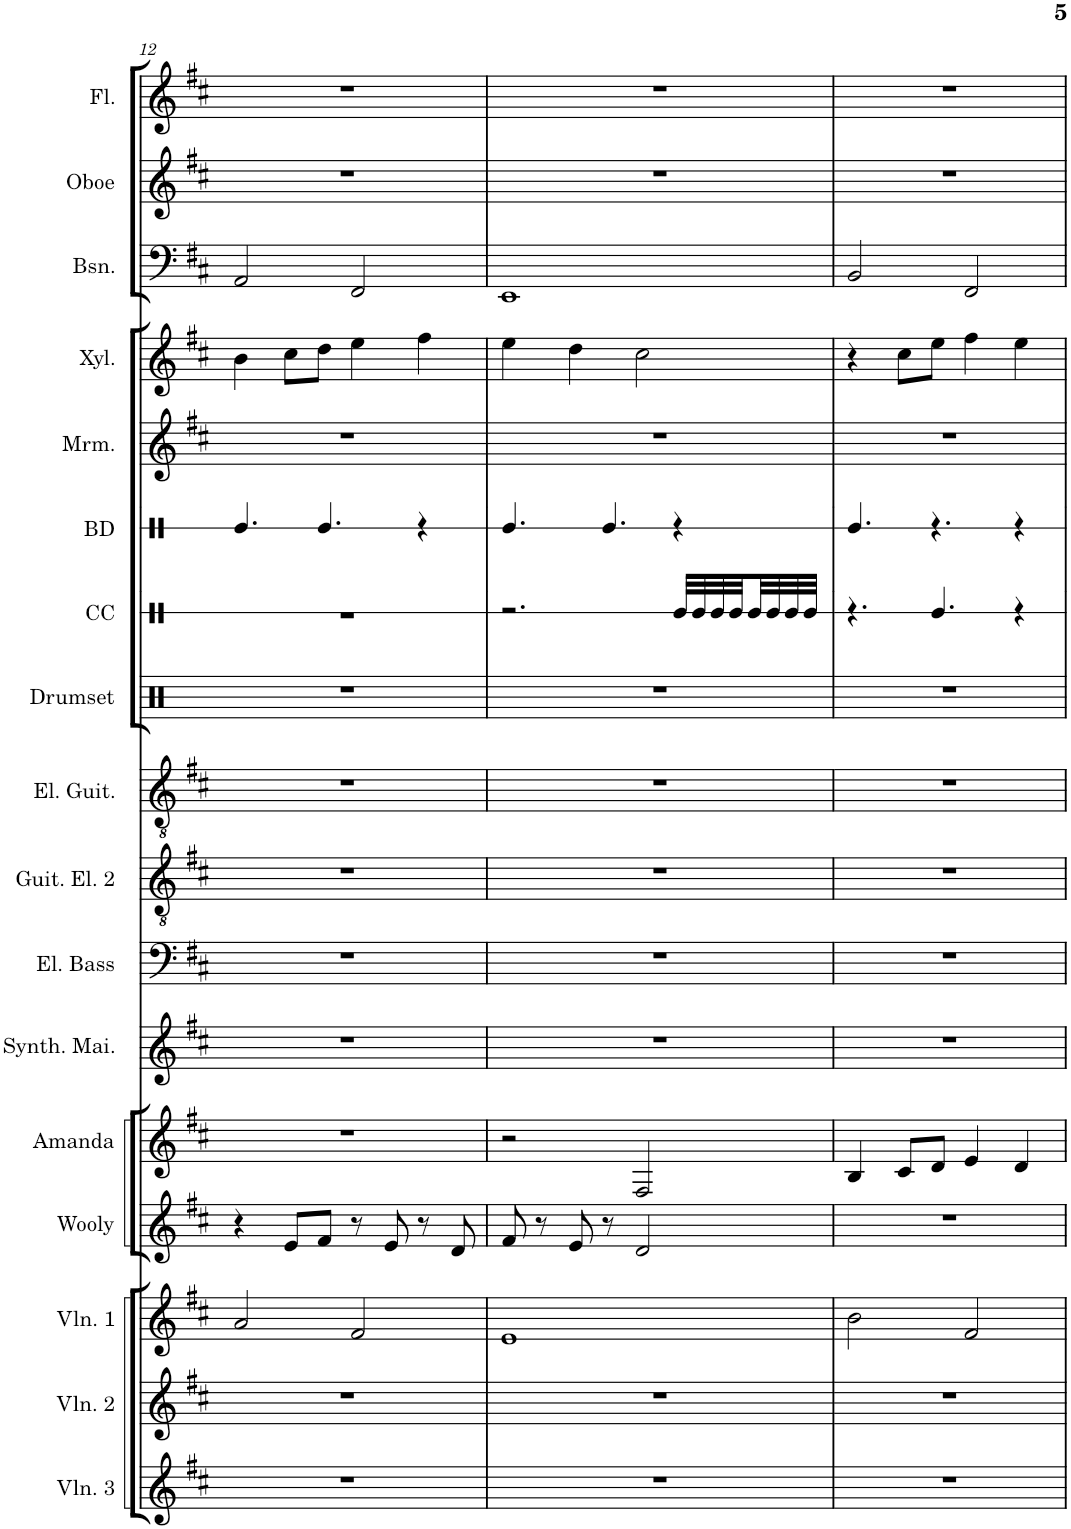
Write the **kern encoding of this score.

**kern	**kern	**kern	**kern	**kern	**kern	**kern	**kern	**kern	**kern	**kern	**kern	**kern	**kern	**kern	**kern	**kern
*part17	*part16	*part15	*part14	*part13	*part12	*part11	*part10	*part9	*part8	*part7	*part6	*part5	*part4	*part3	*part2	*part1
*staff17	*staff16	*staff15	*staff14	*staff13	*staff12	*staff11	*staff10	*staff9	*staff8	*staff7	*staff6	*staff5	*staff4	*staff3	*staff2	*staff1
*I"Violon 3	*I"Violon 2	*I"Violon 1	*I"Wooly	*I"Amanda	*I"Synthesizer	*I"Electric Bass	*I"Electric Guitar 2	*I"Electric Guitar	*I"Drumset	*I"Snare Drum	*I"Bass Drum	*I"Marimba	*I"Xylophone	*I"Bassoon	*I"Oboe	*I"Flute
*I'Vln. 3	*I'Vln. 2	*I'Vln. 1	*I'Wooly	*I'Amanda	*	*I'El. Bass	*	*I'El. Guit.	*I'Drumset	*	*I'BD	*I'Mrm.	*I'Xyl.	*I'Bsn.	*I'Oboe	*I'Fl.
!!LO:PB:g=z
*clefG2	*clefG2	*clefG2	*clefG2	*clefG2	*clefG2	*clefF4	*clefGv2	*clefGv2	*clefX	*clefX	*clefX	*clefG2	*clefG2	*clefF4	*clefG2	*clefG2
*	*	*	*	*	*	*Trd7c12	*	*	*	*	*	*	*Trd-7c-12	*	*	*
*k[f#c#]	*k[f#c#]	*k[f#c#]	*k[f#c#]	*k[f#c#]	*k[f#c#]	*k[f#c#]	*k[f#c#]	*k[f#c#]	*k[]	*k[]	*k[]	*k[f#c#]	*k[f#c#]	*k[f#c#]	*k[f#c#]	*k[f#c#]
*M4/4	*M4/4	*M4/4	*M4/4	*M4/4	*M4/4	*M4/4	*M4/4	*M4/4	*M4/4	*M4/4	*M4/4	*M4/4	*M4/4	*M4/4	*M4/4	*M4/4
=12	=12	=12	=12	=12	=12	=12	=12	=12	=12	=12	=12	=12	=12	=12	=12	=12
1r	1r	2a/	4r	1r	1r	1r	1r	1r	1r	1r	4.Re/	1r	4b\	2AA/	1r	1r
.	.	.	8e/L	.	.	.	.	.	.	.	.	.	8cc#\L	.	.	.
.	.	.	8f#/J	.	.	.	.	.	.	.	4.Re/	.	8dd\J	.	.	.
.	.	2f#/	8r	.	.	.	.	.	.	.	.	.	4ee\	2FF#/	.	.
.	.	.	8e/	.	.	.	.	.	.	.	.	.	.	.	.	.
.	.	.	8r	.	.	.	.	.	.	.	4r	.	4ff#\	.	.	.
.	.	.	8d/	.	.	.	.	.	.	.	.	.	.	.	.	.
=13	=13	=13	=13	=13	=13	=13	=13	=13	=13	=13	=13	=13	=13	=13	=13	=13
1r	1r	1e	8f#/	2r	1r	1r	1r	1r	1r	2.r	4.Re/	1r	4ee\	1EE	1r	1r
.	.	.	8r	.	.	.	.	.	.	.	.	.	.	.	.	.
.	.	.	8e/	.	.	.	.	.	.	.	.	.	4dd\	.	.	.
.	.	.	8r	.	.	.	.	.	.	.	4.Re/	.	.	.	.	.
.	.	.	2d/	2F#/	.	.	.	.	.	.	.	.	2cc#\	.	.	.
.	.	.	.	.	.	.	.	.	.	32Re/LLL	4r	.	.	.	.	.
.	.	.	.	.	.	.	.	.	.	32Re/	.	.	.	.	.	.
.	.	.	.	.	.	.	.	.	.	32Re/	.	.	.	.	.	.
.	.	.	.	.	.	.	.	.	.	32Re/	.	.	.	.	.	.
.	.	.	.	.	.	.	.	.	.	32Re/	.	.	.	.	.	.
.	.	.	.	.	.	.	.	.	.	32Re/	.	.	.	.	.	.
.	.	.	.	.	.	.	.	.	.	32Re/	.	.	.	.	.	.
.	.	.	.	.	.	.	.	.	.	32Re/JJJ	.	.	.	.	.	.
=14	=14	=14	=14	=14	=14	=14	=14	=14	=14	=14	=14	=14	=14	=14	=14	=14
1r	1r	2b\	1r	4B/	1r	1r	1r	1r	1r	4.r	4.Re/	1r	4r	2BB/	1r	1r
.	.	.	.	8c#/L	.	.	.	.	.	.	.	.	8cc#\L	.	.	.
.	.	.	.	8d/J	.	.	.	.	.	4.Re/	4.r	.	8ee\J	.	.	.
.	.	2f#/	.	4e/	.	.	.	.	.	.	.	.	4ff#\	2FF#/	.	.
.	.	.	.	4d/	.	.	.	.	.	4r	4r	.	4ee\	.	.	.
=	=	=	=	=	=	=	=	=	=	=	=	=	=	=	=	=
*-	*-	*-	*-	*-	*-	*-	*-	*-	*-	*-	*-	*-	*-	*-	*-	*-
